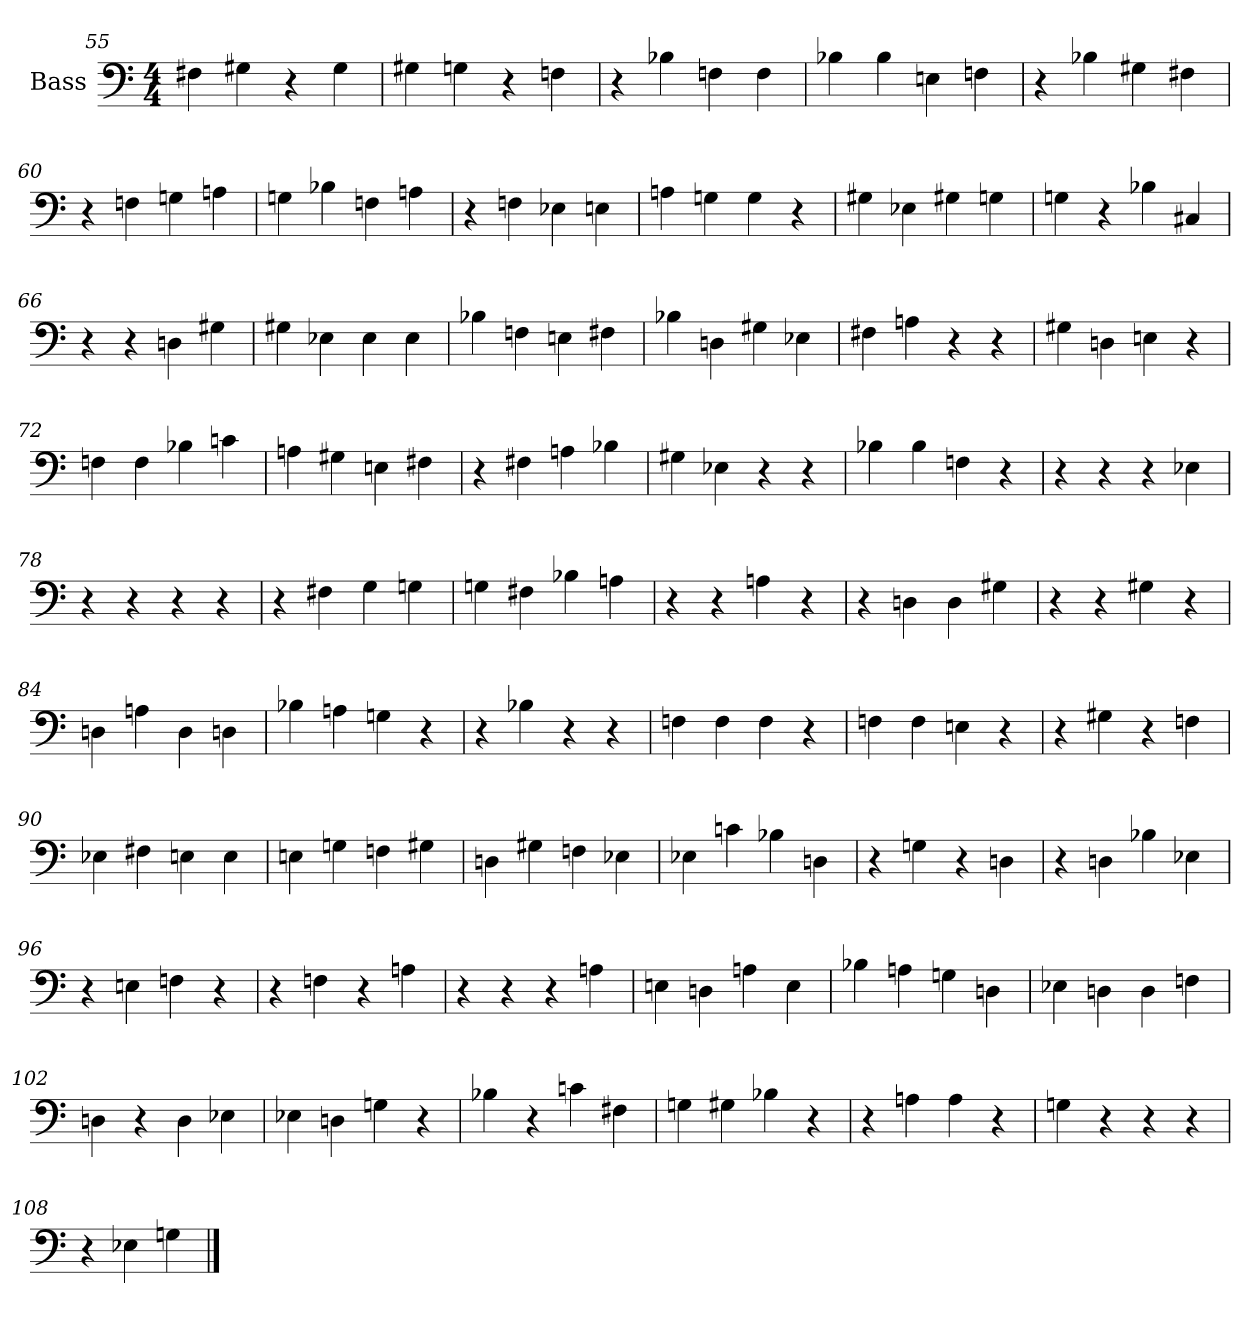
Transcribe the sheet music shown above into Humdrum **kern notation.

**kern
*part1
*staff1
*I"Bass
*I'B
*clefF4
*M4/4
=55
4F#X
4G#X
4r
4G#
=56
4G#X
4Gn
4r
4Fn
=57
4r
4B-X
4Fn
4F
=58
4B-X
4B-
4En
4Fn
=59
4r
4B-X
4G#X
4F#X
=60
4r
4Fn
4Gn
4An
=61
4Gn
4B-X
4Fn
4An
=62
4r
4Fn
4E-X
4En
=63
4An
4Gn
4G
4r
=64
4G#X
4E-X
4G#X
4Gn
=65
4Gn
4r
4B-X
4C#X
=66
4r
4r
4Dn
4G#X
=67
4G#X
4E-X
4E-
4E-
=68
4B-X
4Fn
4En
4F#X
=69
4B-X
4Dn
4G#X
4E-X
=70
4F#X
4An
4r
4r
=71
4G#X
4Dn
4En
4r
=72
4Fn
4F
4B-X
4cn
=73
4An
4G#X
4En
4F#X
=74
4r
4F#X
4An
4B-X
=75
4G#X
4E-X
4r
4r
=76
4B-X
4B-
4Fn
4r
=77
4r
4r
4r
4E-X
=78
4r
4r
4r
4r
=79
4r
4F#X
4G
4Gn
=80
4Gn
4F#X
4B-X
4An
=81
4r
4r
4An
4r
=82
4r
4Dn
4D
4G#X
=83
4r
4r
4G#X
4r
=84
4Dn
4An
4D
4Dn
=85
4B-X
4An
4Gn
4r
=86
4r
4B-X
4r
4r
=87
4Fn
4F
4F
4r
=88
4Fn
4F
4En
4r
=89
4r
4G#X
4r
4Fn
=90
4E-X
4F#X
4En
4E
=91
4En
4Gn
4Fn
4G#X
=92
4Dn
4G#X
4Fn
4E-X
=93
4E-X
4cn
4B-X
4Dn
=94
4r
4Gn
4r
4Dn
=95
4r
4Dn
4B-X
4E-X
=96
4r
4En
4Fn
4r
=97
4r
4Fn
4r
4An
=98
4r
4r
4r
4An
=99
4En
4Dn
4An
4E
=100
4B-X
4An
4Gn
4Dn
=101
4E-X
4Dn
4D
4Fn
=102
4Dn
4r
4D
4E-X
=103
4E-X
4Dn
4Gn
4r
=104
4B-X
4r
4cn
4F#X
=105
4Gn
4G#X
4B-X
4r
=106
4r
4An
4A
4r
=107
4Gn
4r
4r
4r
=108
4r
4E-X
4Gn
==
*-
